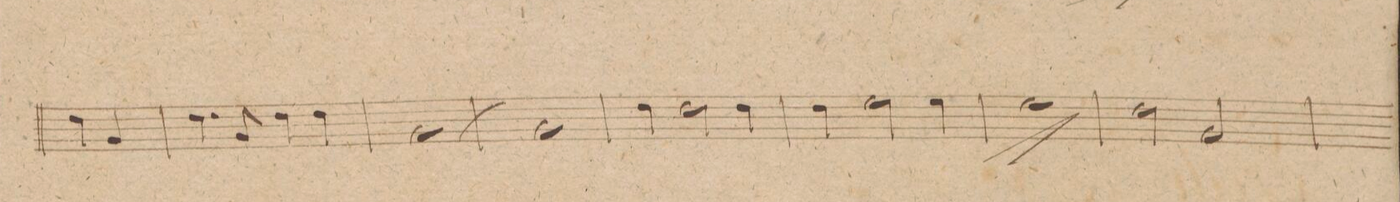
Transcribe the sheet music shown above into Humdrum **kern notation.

**kern	**dynam
*I"Corno. 2do in D	*
*clefG2	*
*k[]	*
*met(c|)	*
*M2/2	*
4dd\	.
4g/	.
=123	=123
4.dd\	.
8g/	.
4dd\	.
4dd\	.
=124	=124
[>1g	.
=125	=125
1g]	.
=126	=126
4dd\	.
2dd\	.
4dd\	.
=127	=127
4dd\	.
2ee\	.
4ee\	.
=128	=128
1ee	>]
=129	=129
2dd\	.
2g/	.
=130	=130
*-	*-
